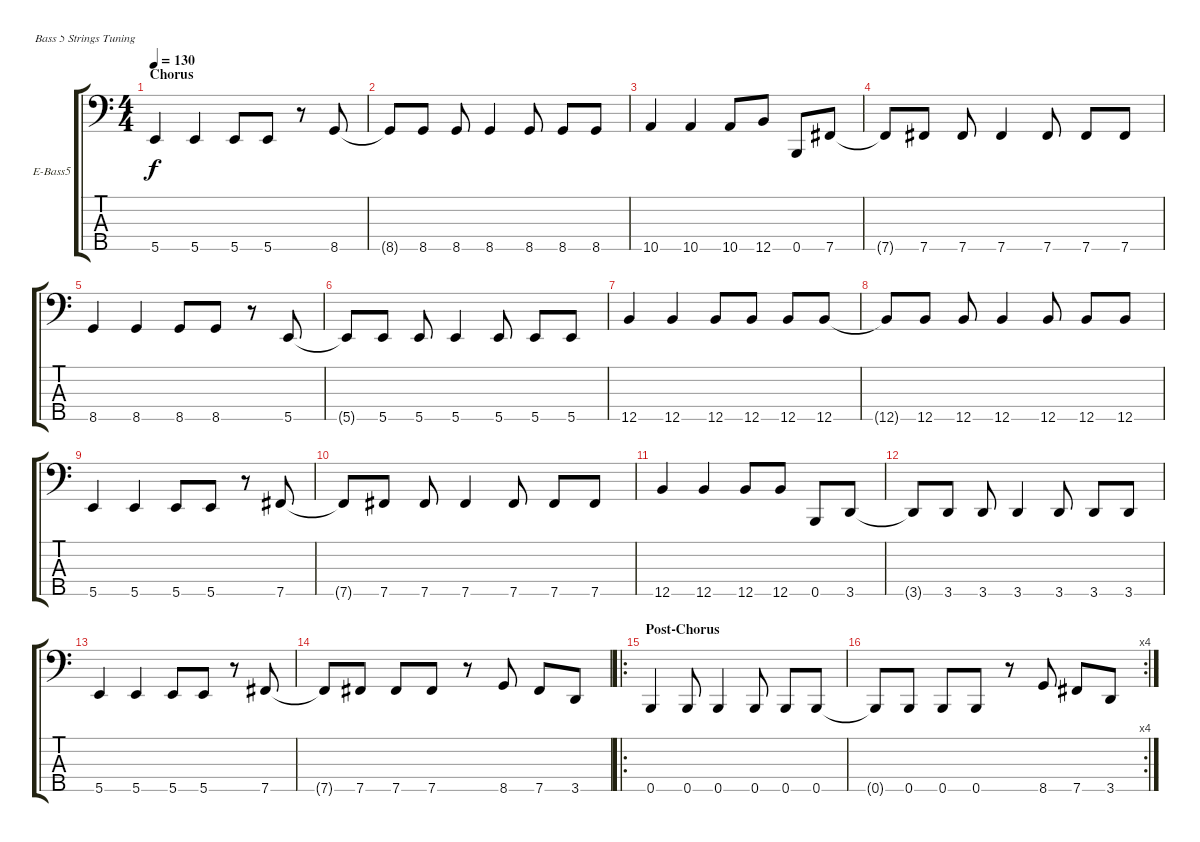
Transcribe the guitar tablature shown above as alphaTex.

\defaultSystemsLayout 4
\bracketExtendMode groupsimilarinstruments
\firstSystemTrackNameOrientation horizontal
\otherSystemsTrackNameOrientation horizontal
\track ("Bass" "E-Bass5") {instrument electricbassfinger}
\staff {score tabs}
\tuning (G2 D2 A1 E1 B0)
\ts (4 4)
\section ("" "Chorus")
\tempo 130
\clef f4
\ks c
5.5.4{dy f} 5.5.4 5.5.8 5.5.8 r.8 8.5.8 |
8.5{t}.8 8.5.8 8.5.8 8.5.4 8.5.8 8.5.8 8.5.8 |
10.5.4 10.5.4 10.5.8 12.5.8 0.5.8 7.5.8 |
7.5{t}.8 7.5.8 7.5.8 7.5.4 7.5.8 7.5.8 7.5.8 |
8.5.4 8.5.4 8.5.8 8.5.8 r.8 5.5.8 |
5.5{t}.8 5.5.8 5.5.8 5.5.4 5.5.8 5.5.8 5.5.8 |
12.5.4 12.5.4 12.5.8 12.5.8 12.5.8 12.5.8 |
12.5{t}.8 12.5.8 12.5.8 12.5.4 12.5.8 12.5.8 12.5.8 |
5.5.4 5.5.4 5.5.8 5.5.8 r.8 7.5.8 |
7.5{t}.8 7.5.8 7.5.8 7.5.4 7.5.8 7.5.8 7.5.8 |
12.5.4 12.5.4 12.5.8 12.5.8 0.5.8 3.5.8 |
3.5{t}.8 3.5.8 3.5.8 3.5.4 3.5.8 3.5.8 3.5.8 |
5.5.4 5.5.4 5.5.8 5.5.8 r.8 7.5.8 |
7.5{t}.8 7.5.8 7.5.8 7.5.8 r.8 8.5.8 7.5.8 3.5.8 |
\ro
\section ("" "Post-Chorus")
0.5.4 0.5.8 0.5.4 0.5.8 0.5.8 0.5.8 |
\rc 4
0.5{t}.8 0.5.8 0.5.8 0.5.8 r.8 8.5.8 7.5.8 3.5.8
